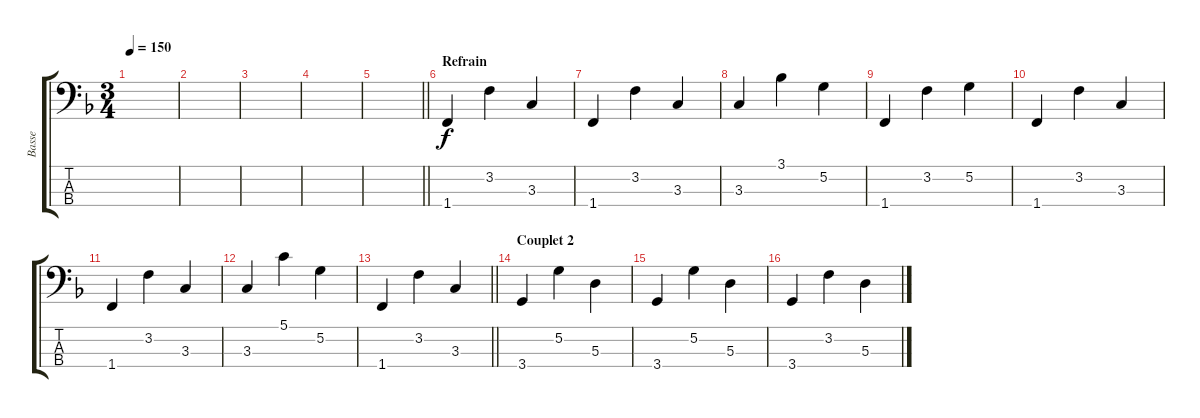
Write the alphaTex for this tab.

\track ("Basse" "Basse") {instrument acousticbass}
\staff {score tabs}
\tuning (G2 D2 A1 E1) {hide}
\ts (3 4)
\tempo 150
\clef f4
\ks f
|
|
|
|
\barLineRight lightlight
|
\section ("" "Refrain")
1.4.4 3.2.4 3.3.4 |
1.4.4 3.2.4 3.3.4 |
3.3.4 3.1.4 5.2.4 |
1.4.4 3.2.4 5.2.4 |
1.4.4 3.2.4 3.3.4 |
1.4.4 3.2.4 3.3.4 |
3.3.4 5.1.4 5.2.4 |
\barLineRight lightlight
1.4.4 3.2.4 3.3.4 |
\section ("" "Couplet 2")
3.4.4 5.2.4 5.3.4 |
3.4.4 5.2.4 5.3.4 |
3.4.4 3.2.4 5.3.4
